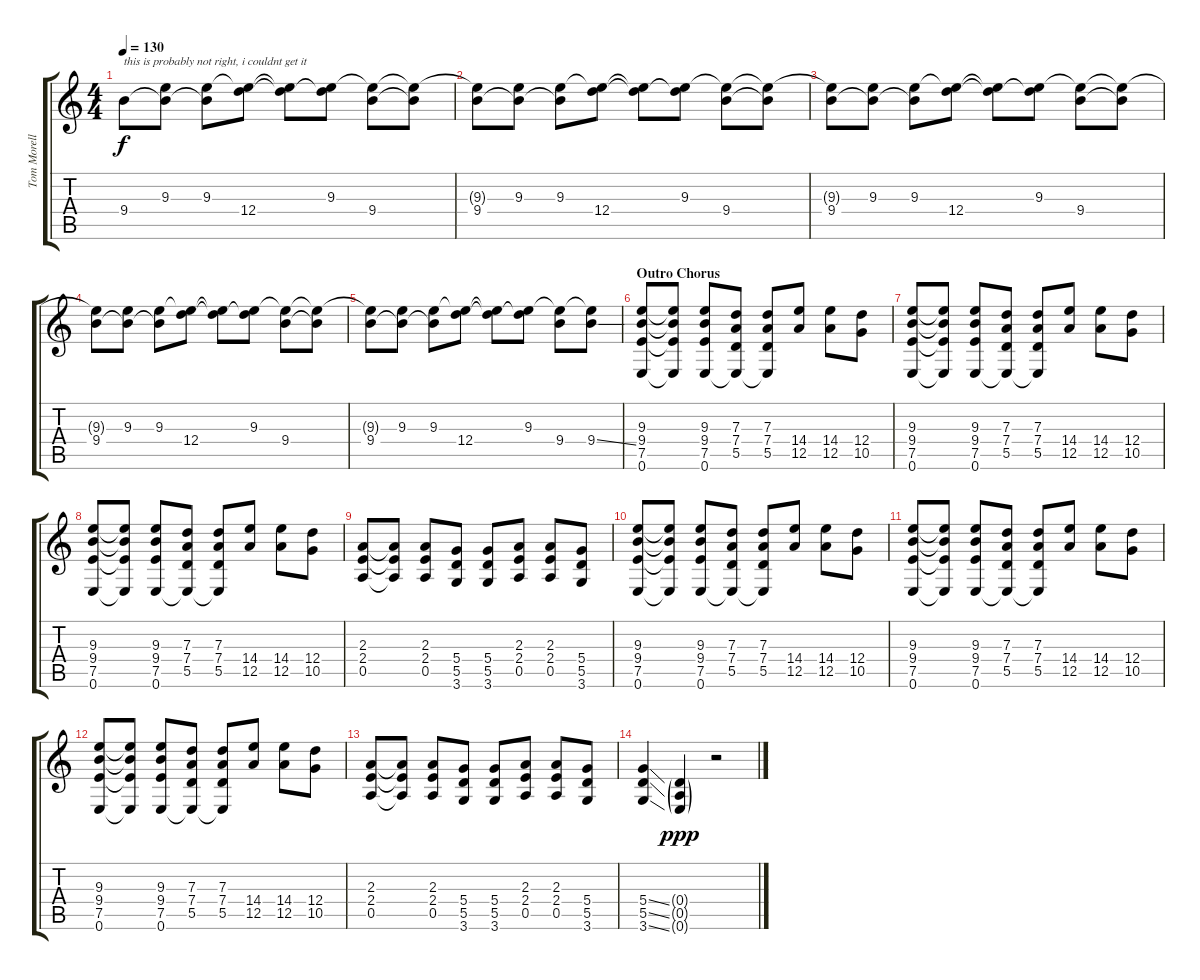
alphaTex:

\track ("Tom Morello - Guitars" "Tom Morell") {instrument distortionguitar}
\staff {score tabs}
\tuning (E4 B3 G3 D3 A2 E2) {hide}
\ts (4 4)
\tempo 130
\clef g2
\ks c
9.4.8{txt "this is probably not right, i couldnt get it" dy f} (9.3 9.4{t}).8 (9.3 9.4{t}).8 (9.3{t} 12.4).8 (9.3{t} 12.4{t}).8 (9.3 12.4{t}).8 (9.3{t} 9.4).8 (9.3{t} 9.4{t}).8 |
(9.3{t} 9.4).8 (9.3 9.4{t}).8 (9.3 9.4{t}).8 (9.3{t} 12.4).8 (9.3{t} 12.4{t}).8 (9.3 12.4{t}).8 (9.3{t} 9.4).8 (9.3{t} 9.4{t}).8 |
(9.3{t} 9.4).8 (9.3 9.4{t}).8 (9.3 9.4{t}).8 (9.3{t} 12.4).8 (9.3{t} 12.4{t}).8 (9.3 12.4{t}).8 (9.3{t} 9.4).8 (9.3{t} 9.4{t}).8 |
(9.3{t} 9.4).8 (9.3 9.4{t}).8 (9.3 9.4{t}).8 (9.3{t} 12.4).8 (9.3{t} 12.4{t}).8 (9.3 12.4{t}).8 (9.3{t} 9.4).8 (9.3{t} 9.4{t}).8 |
(9.3{t} 9.4).8 (9.3 9.4{t}).8 (9.3 9.4{t}).8 (9.3{t} 12.4).8 (9.3{t} 12.4{t}).8 (9.3 12.4{t}).8 (9.3{t} 9.4).8 (9.3{t} 9.4{ss}).8 |
\section ("" "Outro Chorus")
(9.3 9.4 7.5 0.6).8 (9.3{t} 9.4{t} 7.5{t} 0.6{t}).8 (9.3 9.4 7.5 0.6).8 (7.3 7.4 5.5 0.6{t}).8 (7.3 7.4 5.5 0.6{t}).8 (14.4 12.5).8 (14.4 12.5).8 (12.4 10.5).8 |
(9.3 9.4 7.5 0.6).8 (9.3{t} 9.4{t} 7.5{t} 0.6{t}).8 (9.3 9.4 7.5 0.6).8 (7.3 7.4 5.5 0.6{t}).8 (7.3 7.4 5.5 0.6{t}).8 (14.4 12.5).8 (14.4 12.5).8 (12.4 10.5).8 |
(9.3 9.4 7.5 0.6).8 (9.3{t} 9.4{t} 7.5{t} 0.6{t}).8 (9.3 9.4 7.5 0.6).8 (7.3 7.4 5.5 0.6{t}).8 (7.3 7.4 5.5 0.6{t}).8 (14.4 12.5).8 (14.4 12.5).8 (12.4 10.5).8 |
(2.3 2.4 0.5).8 (2.3{t} 2.4{t} 0.5{t}).8 (2.3 2.4 0.5).8 (5.4 5.5 3.6).8 (5.4 5.5 3.6).8 (2.3 2.4 0.5).8 (2.3 2.4 0.5).8 (5.4 5.5 3.6).8 |
(9.3 9.4 7.5 0.6).8 (9.3{t} 9.4{t} 7.5{t} 0.6{t}).8 (9.3 9.4 7.5 0.6).8 (7.3 7.4 5.5 0.6{t}).8 (7.3 7.4 5.5 0.6{t}).8 (14.4 12.5).8 (14.4 12.5).8 (12.4 10.5).8 |
(9.3 9.4 7.5 0.6).8 (9.3{t} 9.4{t} 7.5{t} 0.6{t}).8 (9.3 9.4 7.5 0.6).8 (7.3 7.4 5.5 0.6{t}).8 (7.3 7.4 5.5 0.6{t}).8 (14.4 12.5).8 (14.4 12.5).8 (12.4 10.5).8 |
(9.3 9.4 7.5 0.6).8 (9.3{t} 9.4{t} 7.5{t} 0.6{t}).8 (9.3 9.4 7.5 0.6).8 (7.3 7.4 5.5 0.6{t}).8 (7.3 7.4 5.5 0.6{t}).8 (14.4 12.5).8 (14.4 12.5).8 (12.4 10.5).8 |
(2.3 2.4 0.5).8 (2.3{t} 2.4{t} 0.5{t}).8 (2.3 2.4 0.5).8 (5.4 5.5 3.6).8 (5.4 5.5 3.6).8 (2.3 2.4 0.5).8 (2.3 2.4 0.5).8 (5.4 5.5 3.6).8 |
(5.4{ss} 5.5{ss} 3.6{ss}).4 (0.4{g} 0.5{g} 0.6{g}).4{dy ppp} r.2
